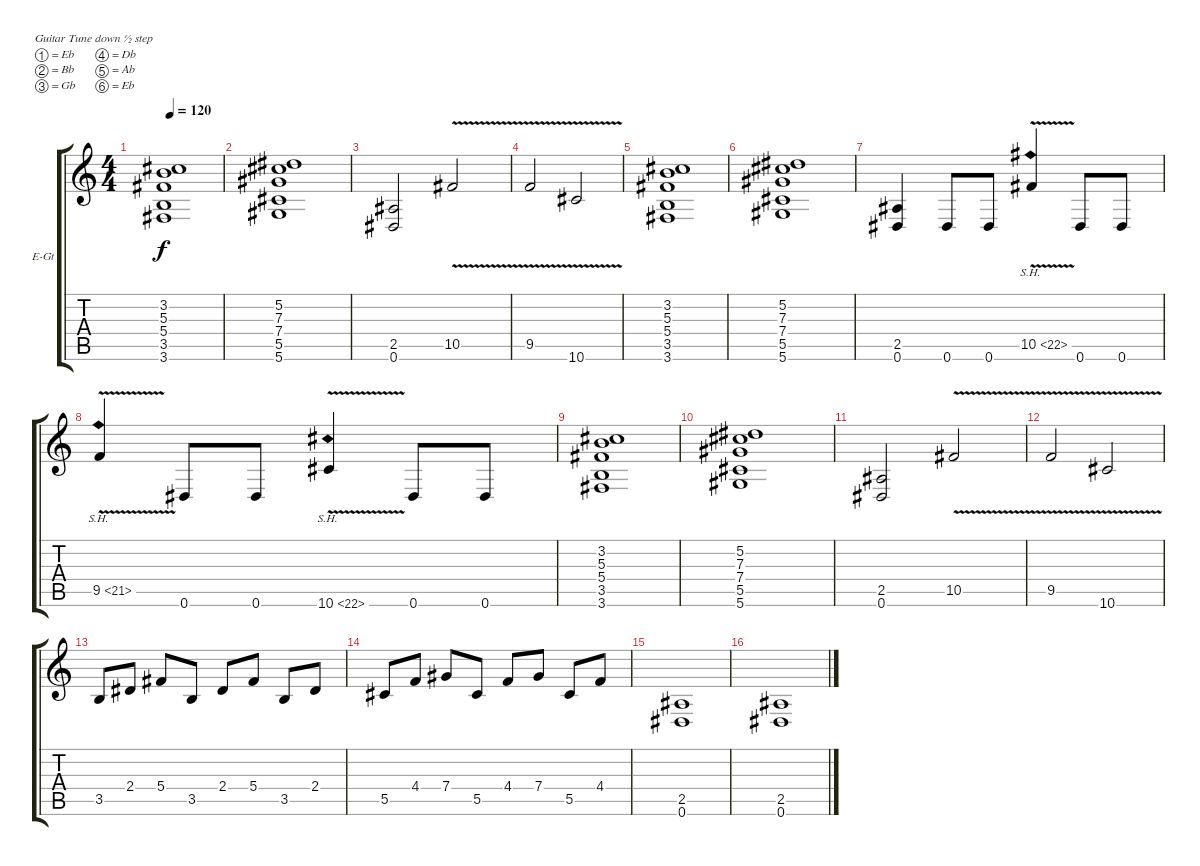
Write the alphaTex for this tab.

\bracketExtendMode groupsimilarinstruments
\firstSystemTrackNameOrientation horizontal
\otherSystemsTrackNameOrientation horizontal
\track ("Guitar" "E-Gt") {instrument distortionguitar}
\staff {score tabs}
\tuning (Eb4 Bb3 Gb3 Db3 Ab2 Eb2)
\ts (4 4)
\tempo 120
\clef g2
\ks c
(3.2 5.3 5.4 3.5 3.6).1{dy f} |
(5.2 7.3 7.4 5.5 5.6).1 |
(2.5 0.6).2 10.5{v}.2 |
9.5{v}.2 10.6{v}.2 |
(3.2 5.3 5.4 3.5 3.6).1 |
(5.2 7.3 7.4 5.5 5.6).1 |
(2.5 0.6).4 0.6.8 0.6.8 10.5{sh 12 v}.4 0.6.8 0.6.8 |
9.5{sh 12 v}.4 0.6.8 0.6.8 10.6{sh 12 v}.4 0.6.8 0.6.8 |
(3.2 5.3 5.4 3.5 3.6).1 |
(5.2 7.3 7.4 5.5 5.6).1 |
(2.5 0.6).2 10.5{v}.2 |
9.5{v}.2 10.6{v}.2 |
3.5.8 2.4.8 5.4.8 3.5.8 2.4.8 5.4.8 3.5.8 2.4.8 |
5.5.8 4.4.8 7.4.8 5.5.8 4.4.8 7.4.8 5.5.8 4.4.8 |
(2.5 0.6).1 |
(2.5 0.6).1
